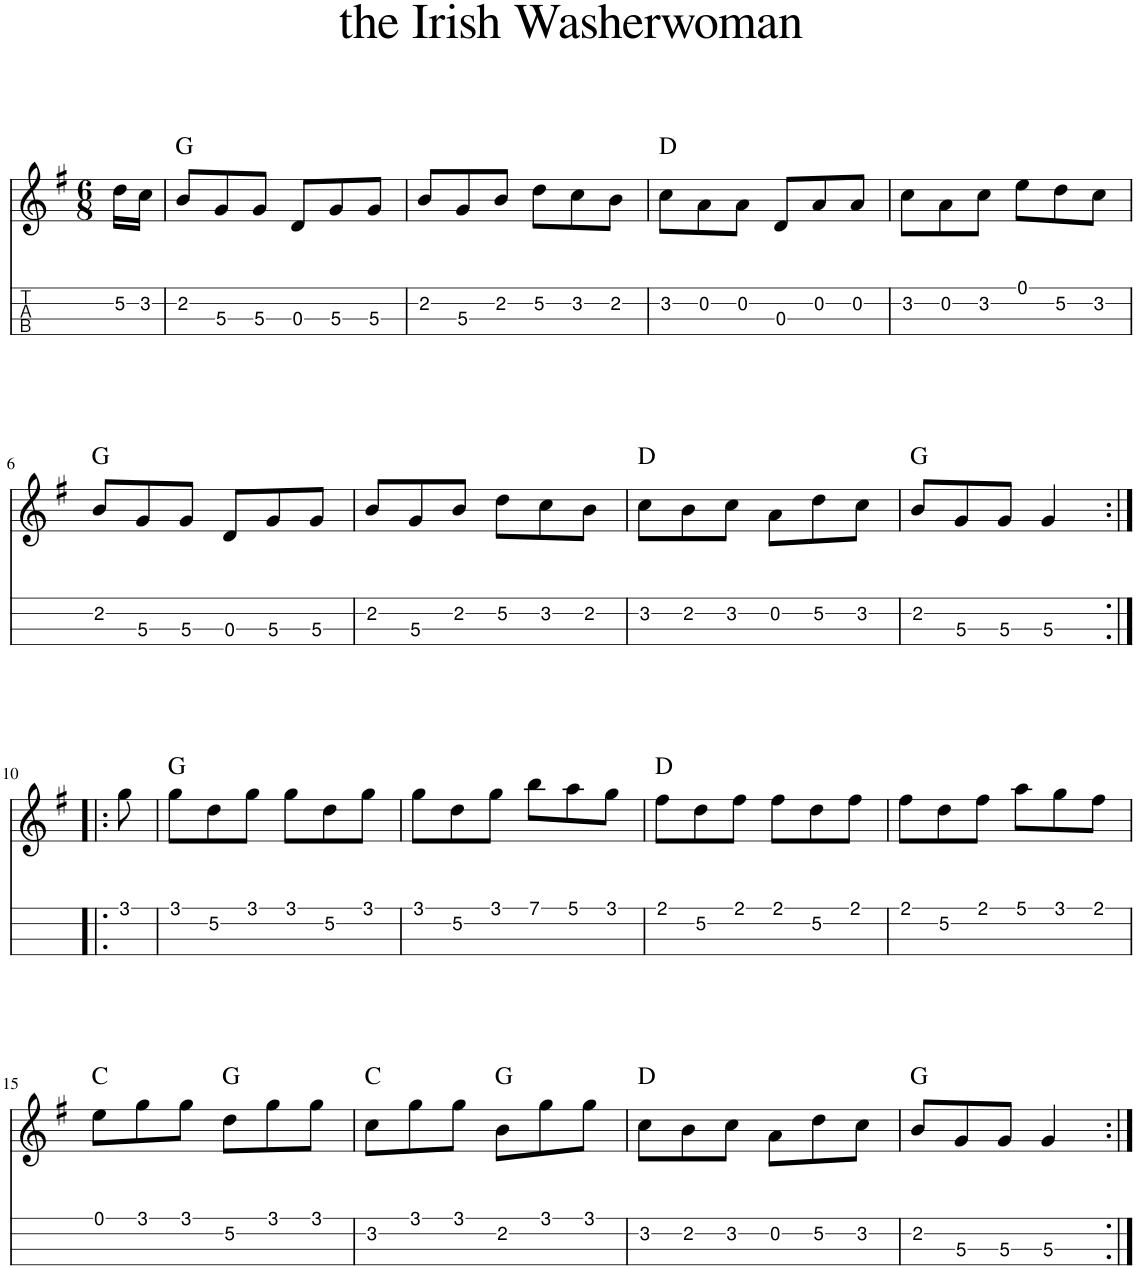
**kern	**kern	**harte
*part1	*part1	*part1
*staff2	*staff1	*
*I"Mandolin	*	*
*I'Mdn.	*	*
*stria4	*	*
*	*clefG2	*
*k[f#]	*k[f#]	*
*G:	*G:	*
*M6/8	*M6/8	*
=1	=1	=1
16ddLL	16dd\LL	.
16ccJJ	16cc\JJ	.
=2	=2	=2
8bL	8b/L	G:maj
8g	8g/	.
8gJ	8g/J	.
8dL	8d/L	.
8g	8g/	.
8gJ	8g/J	.
=3	=3	=3
8bL	8b/L	.
8g	8g/	.
8bJ	8b/J	.
8ddL	8dd\L	.
8cc	8cc\	.
8bJ	8b\J	.
=4	=4	=4
8ccL	8cc\L	D:maj
8a	8a\	.
8aJ	8a\J	.
8dL	8d/L	.
8a	8a/	.
8aJ	8a/J	.
=5	=5	=5
8ccL	8cc\L	.
8a	8a\	.
8ccJ	8cc\J	.
8eeL	8ee\L	.
8dd	8dd\	.
8ccJ	8cc\J	.
!!LO:LB:g=z
=6	=6	=6
8bL	8b/L	G:maj
8g	8g/	.
8gJ	8g/J	.
8dL	8d/L	.
8g	8g/	.
8gJ	8g/J	.
=7	=7	=7
8bL	8b/L	.
8g	8g/	.
8bJ	8b/J	.
8ddL	8dd\L	.
8cc	8cc\	.
8bJ	8b\J	.
=8	=8	=8
8ccL	8cc\L	D:maj
8b	8b\	.
8ccJ	8cc\J	.
8aL	8a\L	.
8dd	8dd\	.
8ccJ	8cc\J	.
=9	=9	=9
8bL	8b/L	G:maj
8g	8g/	.
8gJ	8g/J	.
4g	4g/	.
!!LO:LB:g=z
=10:|!|:	=10:|!|:	=10:|!|:
8gg	8gg\	.
=11	=11	=11
8ggL	8gg\L	G:maj
8dd	8dd\	.
8ggJ	8gg\J	.
8ggL	8gg\L	.
8dd	8dd\	.
8ggJ	8gg\J	.
=12	=12	=12
8ggL	8gg\L	.
8dd	8dd\	.
8ggJ	8gg\J	.
8bbL	8bb\L	.
8aa	8aa\	.
8ggJ	8gg\J	.
=13	=13	=13
8ff#L	8ff#\L	D:maj
8dd	8dd\	.
8ff#J	8ff#\J	.
8ff#L	8ff#\L	.
8dd	8dd\	.
8ff#J	8ff#\J	.
=14	=14	=14
8ff#L	8ff#\L	.
8dd	8dd\	.
8ff#J	8ff#\J	.
8aaL	8aa\L	.
8gg	8gg\	.
8ff#J	8ff#\J	.
!!LO:LB:g=z
=15	=15	=15
8eeL	8ee\L	C:maj
8gg	8gg\	.
8ggJ	8gg\J	.
8ddL	8dd\L	G:maj
8gg	8gg\	.
8ggJ	8gg\J	.
=16	=16	=16
8ccL	8cc\L	C:maj
8gg	8gg\	.
8ggJ	8gg\J	.
8bL	8b\L	G:maj
8gg	8gg\	.
8ggJ	8gg\J	.
=17	=17	=17
8ccL	8cc\L	D:maj
8b	8b\	.
8ccJ	8cc\J	.
8aL	8a\L	.
8dd	8dd\	.
8ccJ	8cc\J	.
=18	=18	=18
8bL	8b/L	G:maj
8g	8g/	.
8gJ	8g/J	.
4g	4g/	.
=:|!	=:|!	=:|!
*-	*-	*-
